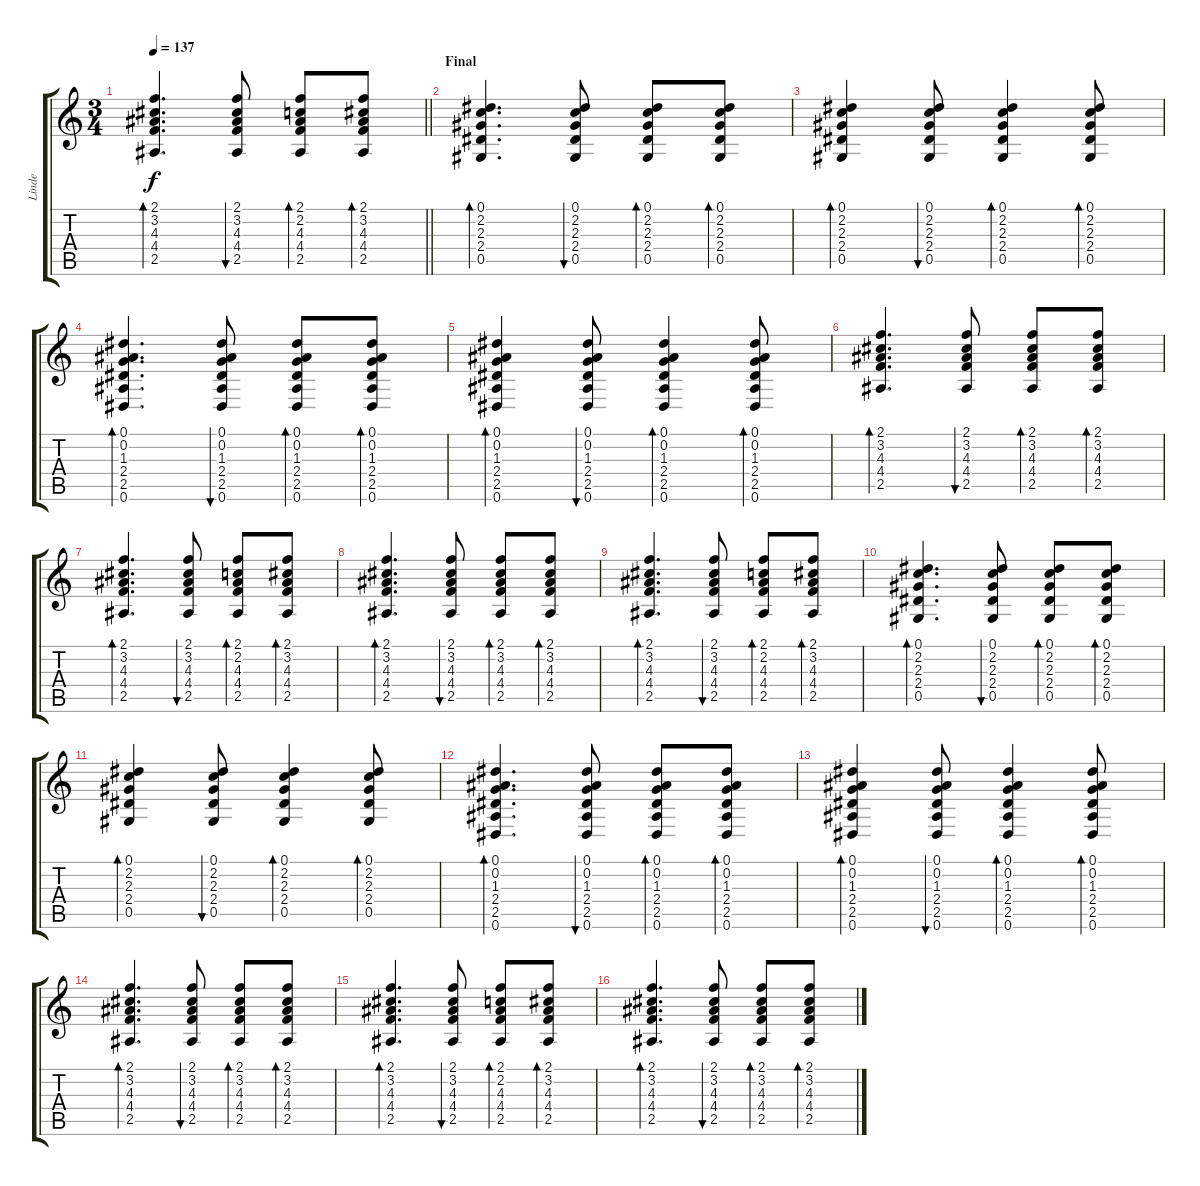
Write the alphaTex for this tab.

\track ("Linde" "Linde") {instrument acousticguitarsteel}
\staff {score tabs}
\tuning (Eb4 Bb3 Gb3 Db3 Ab2 Eb2) {hide}
\ts (3 4)
\tempo 137
\clef g2
\barLineRight lightlight
\ks c
(2.1 3.2 4.3 4.4 2.5).4{d bd 60 dy f} (2.1 3.2 4.3 4.4 2.5).8{bu 60} (2.1 2.2 4.3 4.4 2.5).8{bd 60} (2.1 3.2 4.3 4.4 2.5).8{bd 60} |
\section ("" "Final")
(0.1 2.2 2.3 2.4 0.5).4{d bd 60} (0.1 2.2 2.3 2.4 0.5).8{bu 60} (0.1 2.2 2.3 2.4 0.5).8{bd 60} (0.1 2.2 2.3 2.4 0.5).8{bd 60} |
(0.1 2.2 2.3 2.4 0.5).4{bd 60} (0.1 2.2 2.3 2.4 0.5).8{bu 60} (0.1 2.2 2.3 2.4 0.5).4{bd 60} (0.1 2.2 2.3 2.4 0.5).8{bd 60} |
(0.1 0.2 1.3 2.4 2.5 0.6).4{d bd 60} (0.1 0.2 1.3 2.4 2.5 0.6).8{bu 60} (0.1 0.2 1.3 2.4 2.5 0.6).8{bd 60} (0.1 0.2 1.3 2.4 2.5 0.6).8{bd 60} |
(0.1 0.2 1.3 2.4 2.5 0.6).4{bd 60} (0.1 0.2 1.3 2.4 2.5 0.6).8{bu 60} (0.1 0.2 1.3 2.4 2.5 0.6).4{bd 60} (0.1 0.2 1.3 2.4 2.5 0.6).8{bd 60} |
(2.1 3.2 4.3 4.4 2.5).4{d bd 60} (2.1 3.2 4.3 4.4 2.5).8{bu 60} (2.1 3.2 4.3 4.4 2.5).8{bd 60} (2.1 3.2 4.3 4.4 2.5).8{bd 60} |
(2.1 3.2 4.3 4.4 2.5).4{d bd 60} (2.1 3.2 4.3 4.4 2.5).8{bu 60} (2.1 2.2 4.3 4.4 2.5).8{bd 60} (2.1 3.2 4.3 4.4 2.5).8{bd 60} |
(2.1 3.2 4.3 4.4 2.5).4{d bd 60} (2.1 3.2 4.3 4.4 2.5).8{bu 60} (2.1 3.2 4.3 4.4 2.5).8{bd 60} (2.1 3.2 4.3 4.4 2.5).8{bd 60} |
(2.1 3.2 4.3 4.4 2.5).4{d bd 60} (2.1 3.2 4.3 4.4 2.5).8{bu 60} (2.1 2.2 4.3 4.4 2.5).8{bd 60} (2.1 3.2 4.3 4.4 2.5).8{bd 60} |
(0.1 2.2 2.3 2.4 0.5).4{d bd 60} (0.1 2.2 2.3 2.4 0.5).8{bu 60} (0.1 2.2 2.3 2.4 0.5).8{bd 60} (0.1 2.2 2.3 2.4 0.5).8{bd 60} |
(0.1 2.2 2.3 2.4 0.5).4{bd 60} (0.1 2.2 2.3 2.4 0.5).8{bu 60} (0.1 2.2 2.3 2.4 0.5).4{bd 60} (0.1 2.2 2.3 2.4 0.5).8{bd 60} |
(0.1 0.2 1.3 2.4 2.5 0.6).4{d bd 60} (0.1 0.2 1.3 2.4 2.5 0.6).8{bu 60} (0.1 0.2 1.3 2.4 2.5 0.6).8{bd 60} (0.1 0.2 1.3 2.4 2.5 0.6).8{bd 60} |
(0.1 0.2 1.3 2.4 2.5 0.6).4{bd 60} (0.1 0.2 1.3 2.4 2.5 0.6).8{bu 60} (0.1 0.2 1.3 2.4 2.5 0.6).4{bd 60} (0.1 0.2 1.3 2.4 2.5 0.6).8{bd 60} |
(2.1 3.2 4.3 4.4 2.5).4{d bd 60} (2.1 3.2 4.3 4.4 2.5).8{bu 60} (2.1 3.2 4.3 4.4 2.5).8{bd 60} (2.1 3.2 4.3 4.4 2.5).8{bd 60} |
(2.1 3.2 4.3 4.4 2.5).4{d bd 60} (2.1 3.2 4.3 4.4 2.5).8{bu 60} (2.1 2.2 4.3 4.4 2.5).8{bd 60} (2.1 3.2 4.3 4.4 2.5).8{bd 60} |
(2.1 3.2 4.3 4.4 2.5).4{d bd 60} (2.1 3.2 4.3 4.4 2.5).8{bu 60} (2.1 3.2 4.3 4.4 2.5).8{bd 60} (2.1 3.2 4.3 4.4 2.5).8{bd 60}
